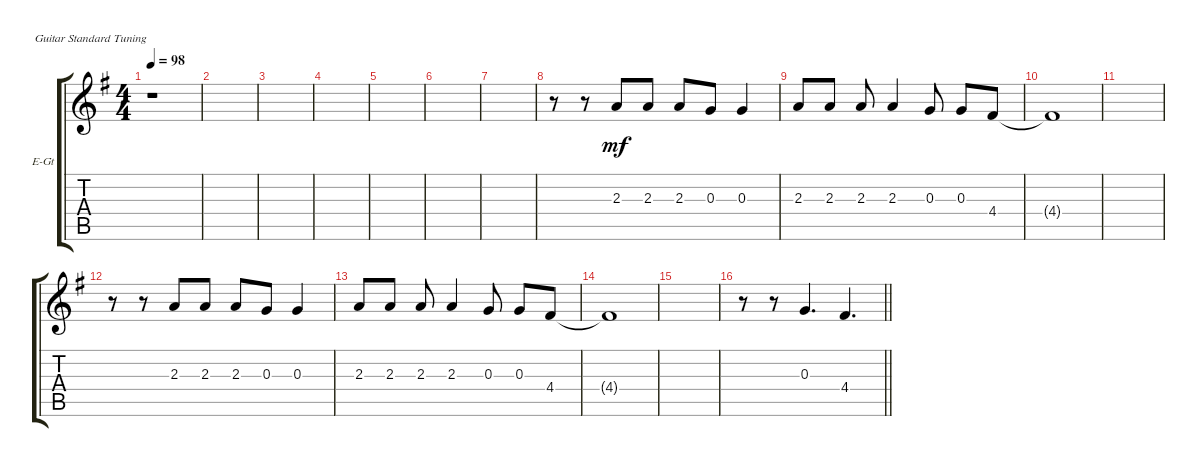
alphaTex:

\defaultSystemsLayout 4
\bracketExtendMode groupsimilarinstruments
\firstSystemTrackNameOrientation horizontal
\otherSystemsTrackNameOrientation horizontal
\track ("Electric Guitar" "E-Gt") {instrument electricguitarclean}
\staff {score tabs}
\tuning (E4 B3 G3 D3 A2 E2)
\ts (4 4)
\tempo 98
\clef g2
\scale
0.513944
\ks g
r.1{dy mf instrument electricguitarclean} |
\scale
0.243028 |
\scale
0.243028 |
\scale
0.333333 |
\scale
0.333333 |
\scale
0.333333 |
\scale
0.333333 |
\scale
0.333333 r.8 r.8 2.3.8 2.3.8 2.3.8 0.3.8 0.3.4 |
\scale
0.333333 2.3.8 2.3.8 2.3.8 2.3.4 0.3.8 0.3.8 4.4.8 |
\scale
0.333333 4.4{t}.1 |
\scale
0.333333 |
\scale
0.333333 r.8 r.8 2.3.8 2.3.8 2.3.8 0.3.8 0.3.4 |
\scale
0.333333 2.3.8 2.3.8 2.3.8 2.3.4 0.3.8 0.3.8 4.4.8 |
\scale
0.333333 4.4{t}.1 |
\scale
0.333333 |
\scale
0.333333
\barLineRight lightlight
r.8 r.8 0.3.4{d} 4.4.4{d}
